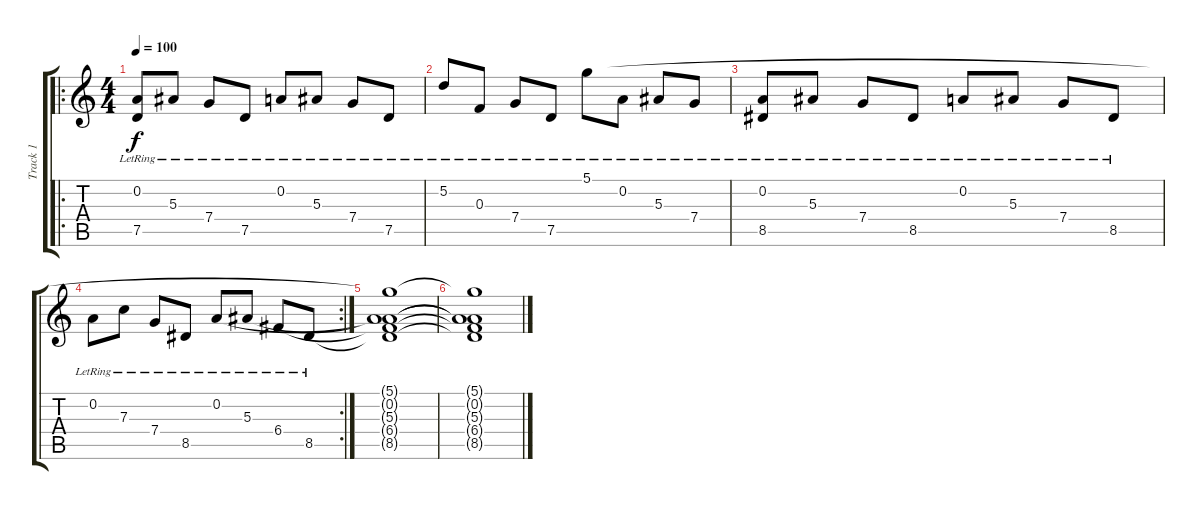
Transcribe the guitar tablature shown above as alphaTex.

\track ("Track 1" "Track 1") {instrument electricguitarclean}
\staff {score tabs}
\tuning (D4 A3 F3 C3 G2 D2) {hide}
\ro
\ts (4 4)
\tempo 100
\clef g2
\ks c
(0.2{lr} 7.5{lr}).8{dy f} 5.3{lr}.8 7.4{lr}.8 7.5{lr}.8 0.2{lr}.8 5.3{lr}.8 7.4{lr}.8 7.5{lr}.8 |
5.2{lr}.8 0.3{lr}.8 7.4{lr}.8 7.5{lr}.8 5.1{lr}.8 0.2{lr}.8 5.3{lr}.8 7.4{lr}.8 |
(0.2{lr} 8.5{lr}).8 5.3{lr}.8 7.4{lr}.8 8.5{lr}.8 0.2{lr}.8 5.3{lr}.8 7.4{lr}.8 8.5{lr}.8 |
\rc 2
0.2{lr}.8 7.3{lr}.8 7.4{lr}.8 8.5{lr}.8 0.2{lr}.8 5.3{lr}.8 6.4{lr}.8 8.5{lr}.8 |
(5.1{t} 0.2{t} 5.3{t} 6.4{t} 8.5{t}).1 |
(5.1{t} 0.2{t} 5.3{t} 6.4{t} 8.5{t}).1
